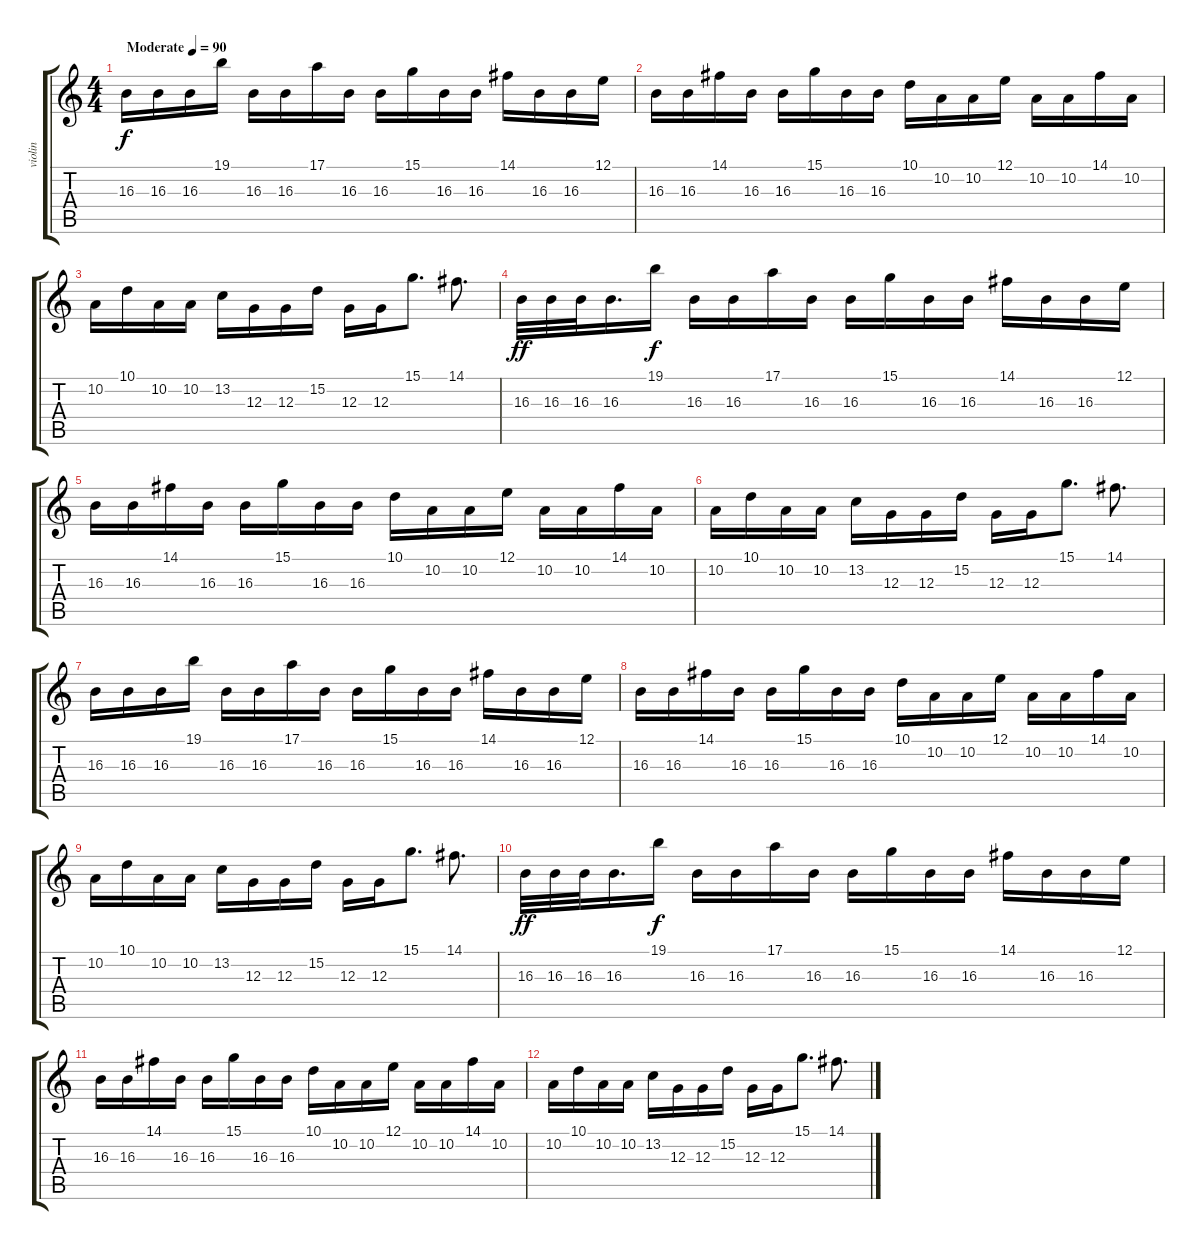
\track ("violin" "violin") {instrument violin}
\staff {score tabs}
\tuning (E4 B3 G3 D3 A2 E2) {hide}
\ts (4 4)
\tempo (90 "Moderate")
\clef g2
\ks c
16.3.16{dy f instrument violin} 16.3.16 16.3.16 19.1.16 16.3.16 16.3.16 17.1.16 16.3.16 16.3.16 15.1.16 16.3.16 16.3.16 14.1.16 16.3.16 16.3.16 12.1.16 |
16.3.16 16.3.16 14.1.16 16.3.16 16.3.16 15.1.16 16.3.16 16.3.16 10.1.16 10.2.16 10.2.16 12.1.16 10.2.16 10.2.16 14.1.16 10.2.16 |
10.2.16 10.1.16 10.2.16 10.2.16 13.2.16 12.3.16 12.3.16 15.2.16 12.3.16 12.3.16 15.1.8{d} 14.1.8{d} |
16.3.32{dy ff} 16.3.32 16.3.32 16.3.16{d} 19.1.16{dy f} 16.3.16 16.3.16 17.1.16 16.3.16 16.3.16 15.1.16 16.3.16 16.3.16 14.1.16 16.3.16 16.3.16 12.1.16 |
16.3.16 16.3.16 14.1.16 16.3.16 16.3.16 15.1.16 16.3.16 16.3.16 10.1.16 10.2.16 10.2.16 12.1.16 10.2.16 10.2.16 14.1.16 10.2.16 |
10.2.16 10.1.16 10.2.16 10.2.16 13.2.16 12.3.16 12.3.16 15.2.16 12.3.16 12.3.16 15.1.8{d} 14.1.8{d} |
16.3.16 16.3.16 16.3.16 19.1.16 16.3.16 16.3.16 17.1.16 16.3.16 16.3.16 15.1.16 16.3.16 16.3.16 14.1.16 16.3.16 16.3.16 12.1.16 |
16.3.16 16.3.16 14.1.16 16.3.16 16.3.16 15.1.16 16.3.16 16.3.16 10.1.16 10.2.16 10.2.16 12.1.16 10.2.16 10.2.16 14.1.16 10.2.16 |
10.2.16 10.1.16 10.2.16 10.2.16 13.2.16 12.3.16 12.3.16 15.2.16 12.3.16 12.3.16 15.1.8{d} 14.1.8{d} |
16.3.32{dy ff} 16.3.32 16.3.32 16.3.16{d} 19.1.16{dy f} 16.3.16 16.3.16 17.1.16 16.3.16 16.3.16 15.1.16 16.3.16 16.3.16 14.1.16 16.3.16 16.3.16 12.1.16 |
16.3.16 16.3.16 14.1.16 16.3.16 16.3.16 15.1.16 16.3.16 16.3.16 10.1.16 10.2.16 10.2.16 12.1.16 10.2.16 10.2.16 14.1.16 10.2.16 |
10.2.16 10.1.16 10.2.16 10.2.16 13.2.16 12.3.16 12.3.16 15.2.16 12.3.16 12.3.16 15.1.8{d} 14.1.8{d}
